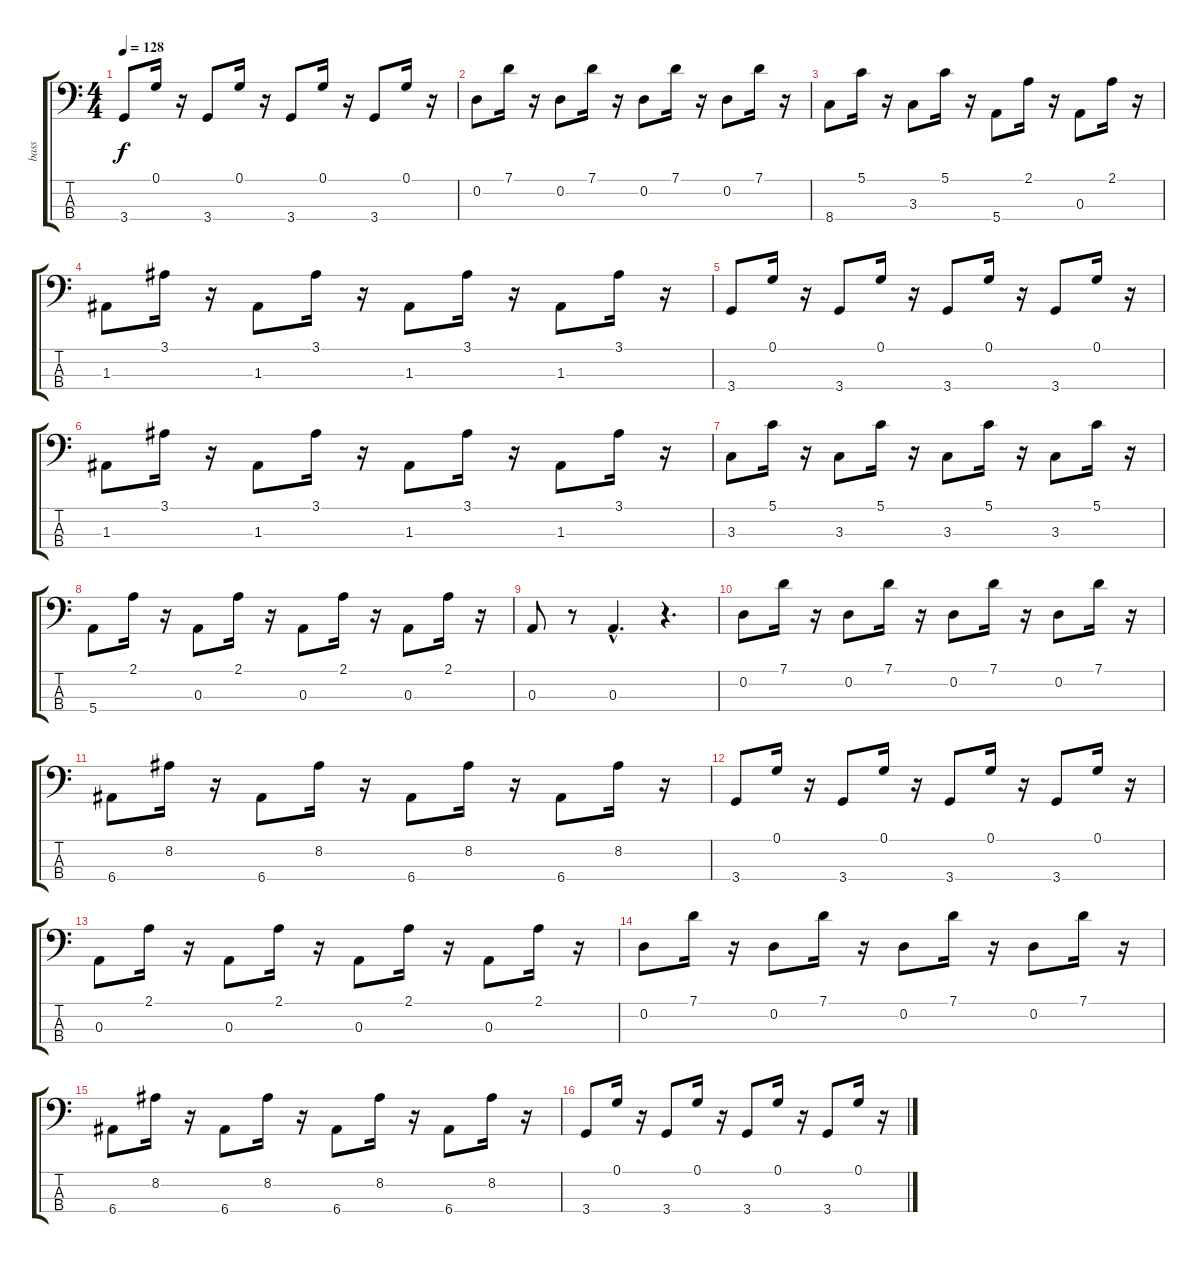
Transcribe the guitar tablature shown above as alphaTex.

\track ("bass" "bass") {instrument electricbassfinger}
\staff {score tabs}
\tuning (G2 D2 A1 E1) {hide}
\ts (4 4)
\tempo 128
\clef f4
\ks c
3.4.8{dy f} 0.1.16 r.16 3.4.8 0.1.16 r.16 3.4.8 0.1.16 r.16 3.4.8 0.1.16 r.16 |
0.2.8 7.1.16 r.16 0.2.8 7.1.16 r.16 0.2.8 7.1.16 r.16 0.2.8 7.1.16 r.16 |
8.4.8 5.1.16 r.16 3.3.8 5.1.16 r.16 5.4.8 2.1.16 r.16 0.3.8 2.1.16 r.16 |
1.3.8 3.1.16 r.16 1.3.8 3.1.16 r.16 1.3.8 3.1.16 r.16 1.3.8 3.1.16 r.16 |
3.4.8 0.1.16 r.16 3.4.8 0.1.16 r.16 3.4.8 0.1.16 r.16 3.4.8 0.1.16 r.16 |
1.3.8 3.1.16 r.16 1.3.8 3.1.16 r.16 1.3.8 3.1.16 r.16 1.3.8 3.1.16 r.16 |
3.3.8 5.1.16 r.16 3.3.8 5.1.16 r.16 3.3.8 5.1.16 r.16 3.3.8 5.1.16 r.16 |
5.4.8 2.1.16 r.16 0.3.8 2.1.16 r.16 0.3.8 2.1.16 r.16 0.3.8 2.1.16 r.16 |
0.3.8 r.8 0.3{hac}.4{d} r.4{d} |
0.2.8 7.1.16 r.16 0.2.8 7.1.16 r.16 0.2.8 7.1.16 r.16 0.2.8 7.1.16 r.16 |
6.4.8 8.2.16 r.16 6.4.8 8.2.16 r.16 6.4.8 8.2.16 r.16 6.4.8 8.2.16 r.16 |
3.4.8 0.1.16 r.16 3.4.8 0.1.16 r.16 3.4.8 0.1.16 r.16 3.4.8 0.1.16 r.16 |
0.3.8 2.1.16 r.16 0.3.8 2.1.16 r.16 0.3.8 2.1.16 r.16 0.3.8 2.1.16 r.16 |
0.2.8 7.1.16 r.16 0.2.8 7.1.16 r.16 0.2.8 7.1.16 r.16 0.2.8 7.1.16 r.16 |
6.4.8 8.2.16 r.16 6.4.8 8.2.16 r.16 6.4.8 8.2.16 r.16 6.4.8 8.2.16 r.16 |
3.4.8 0.1.16 r.16 3.4.8 0.1.16 r.16 3.4.8 0.1.16 r.16 3.4.8 0.1.16 r.16
